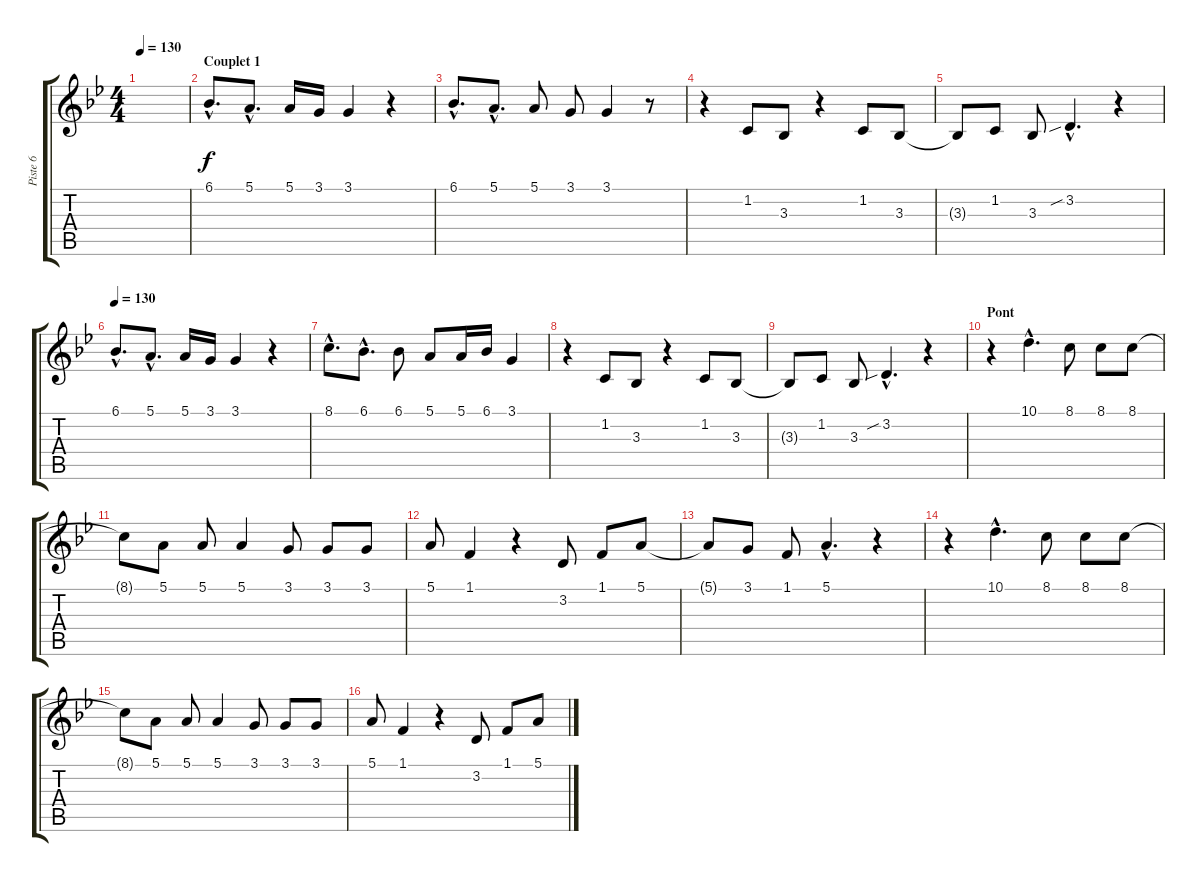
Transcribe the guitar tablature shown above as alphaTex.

\track ("Piste 6" "Piste 6") {instrument choiraahs}
\staff {score tabs}
\tuning (E4 B3 G3 D3 A2 E2) {hide}
\ts (4 4)
\tempo 130
\clef g2
\ks gminor
|
\section ("" "Couplet 1")
6.1{hac}.8{d} 5.1{hac}.8{d} 5.1.16 3.1.16 3.1.4 r.4 |
6.1{hac}.8{d} 5.1{hac}.8{d} 5.1.8 3.1.8 3.1.4 r.8 |
r.4 1.2.8 3.3.8 r.4 1.2.8 3.3.8 |
3.3{t}.8 1.2.8 3.3.8 3.2{sib hac}.4{d} r.4 |
\tempo 130
6.1{hac}.8{d} 5.1{hac}.8{d} 5.1.16 3.1.16 3.1.4 r.4 |
8.1{hac}.8{d} 6.1{hac}.8{d} 6.1.8 5.1.8 5.1.16 6.1.16 3.1.4 |
r.4 1.2.8 3.3.8 r.4 1.2.8 3.3.8 |
3.3{t}.8 1.2.8 3.3.8 3.2{sib hac}.4{d} r.4 |
\section ("" "Pont")
r.4 10.1{hac}.4{d} 8.1.8 8.1.8 8.1.8 |
8.1{t}.8 5.1.8 5.1.8 5.1.4 3.1.8 3.1.8 3.1.8 |
5.1.8 1.1.4 r.4 3.2.8 1.1.8 5.1.8 |
5.1{t}.8 3.1.8 1.1.8 5.1{hac}.4{d} r.4 |
r.4 10.1{hac}.4{d} 8.1.8 8.1.8 8.1.8 |
8.1{t}.8 5.1.8 5.1.8 5.1.4 3.1.8 3.1.8 3.1.8 |
5.1.8 1.1.4 r.4 3.2.8 1.1.8 5.1.8
